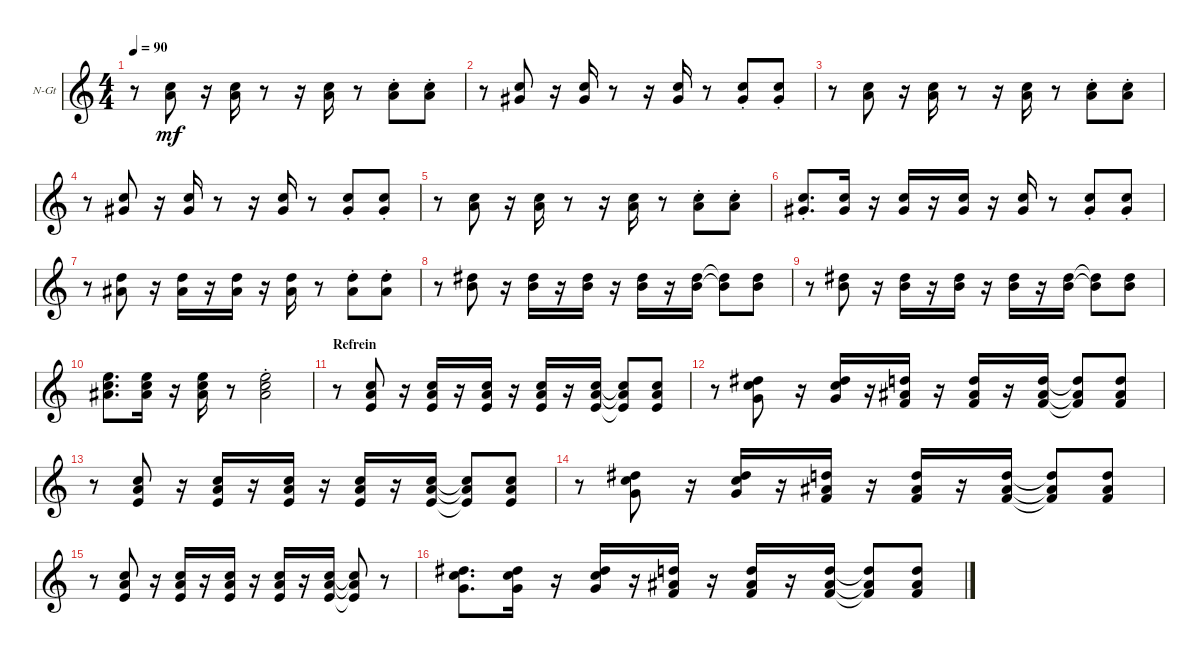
\defaultSystemsLayout 4
\bracketExtendMode groupsimilarinstruments
\firstSystemTrackNameOrientation horizontal
\otherSystemsTrackNameOrientation horizontal
\track ("Nylon Guitar" "N-Gt") {instrument acousticguitarnylon}
\staff {score}
\tuning (E4 B3 G3 D3 A2 E2)
\ts (4 4)
\tempo 90
\clef g2
\ks c
r.8{dy mf} (1.2 2.3).8 r.16 (2.3 1.2).16 r.8 r.16 (2.3 1.2).16 r.8 (2.3{st} 1.2{st}).8 (2.3{st} 1.2{st}).8 |
r.8 (1.3 1.2).8 r.16 (1.3 1.2).16 r.8 r.16 (1.2 1.3).16 r.8 (1.2{st} 1.3{st}).8 (1.2{st} 1.3{st}).8 |
r.8 (1.2 2.3).8 r.16 (2.3 1.2).16 r.8 r.16 (2.3 1.2).16 r.8 (2.3{st} 1.2{st}).8 (2.3{st} 1.2{st}).8 |
r.8 (1.3 1.2).8 r.16 (1.3 1.2).16 r.8 r.16 (1.2 1.3).16 r.8 (1.2{st} 1.3{st}).8 (1.2{st} 1.3{st}).8 |
r.8 (1.2 2.3).8 r.16 (2.3 1.2).16 r.8 r.16 (2.3 1.2).16 r.8 (2.3{st} 1.2{st}).8 (2.3{st} 1.2{st}).8 |
(1.2{st} 1.3{st}).8{d} (1.3 1.2).16 r.16 (1.2 1.3).16 r.16 (1.3 1.2).16 r.16 (1.2 1.3).16 r.8 (1.2{st} 1.3{st}).8 (1.3{st} 1.2{st}).8 |
r.8 (3.2 3.3).8 r.16 (3.2 3.3).16 r.16 (3.3 3.2).16 r.16 (3.2 3.3).16 r.8 (3.3{st} 3.2{st}).8 (3.3{st} 3.2{st}).8 |
r.8 (0.2 8.3).8 r.16 (0.2 8.3).16 r.16 (4.2 4.3).16 r.16 (4.2 4.3).16 r.16 (0.2 8.3).16 (0.2{t} 8.3{t}).8 (0.2 8.3).8 |
r.8 (0.2 8.3).8 r.16 (0.2 8.3).16 r.16 (4.2 4.3).16 r.16 (4.2 4.3).16 r.16 (0.2 8.3).16 (0.2{t} 8.3{t}).8 (0.2 8.3).8 |
(1.2 3.3 0.1).8{d} (1.2 0.1 3.3).16 r.16 (3.3 0.1 1.2).16 r.8 (0.1{st} 3.3{st} 1.2{st}).2 |
\section ("" "Refrein")
r.8 (1.2 2.4 2.3).8 r.16 (2.4 2.3 1.2).16 r.16 (1.2 2.4 2.3).16 r.16 (2.4 1.2 2.3).16 r.16 (1.2 2.4 2.3).16 (2.3{t} 2.4{t} 1.2{t}).8 (2.3 2.4 1.2).8 |
r.8 (4.2 5.3 5.4).8 r.16 (4.2 5.3 5.4).16 r.16 (3.4 3.3 3.2).16 r.16 (3.4 3.3 3.2).16 r.16 (3.4 3.3 3.2).16 (3.4{t} 3.3{t} 3.2{t}).8 (3.4 3.3 3.2).8 |
r.8 (1.2 2.4 2.3).8 r.16 (2.4 2.3 1.2).16 r.16 (1.2 2.4 2.3).16 r.16 (2.4 1.2 2.3).16 r.16 (1.2 2.4 2.3).16 (2.3{t} 2.4{t} 1.2{t}).8 (2.3 2.4 1.2).8 |
r.8 (4.2 5.3 5.4).8 r.16 (4.2 5.3 5.4).16 r.16 (3.4 3.3 3.2).16 r.16 (3.4 3.3 3.2).16 r.16 (3.4 3.3 3.2).16 (3.4{t} 3.3{t} 3.2{t}).8 (3.4 3.3 3.2).8 |
r.8 (1.2 2.4 2.3).8 r.16 (2.4 2.3 1.2).16 r.16 (1.2 2.4 2.3).16 r.16 (2.4 1.2 2.3).16 r.16 (1.2 2.4 2.3).16 (2.3{t} 2.4{t} 1.2{t}).8 r.8 |
(0.3 1.2 13.4).8{d} (0.3 1.2 13.4).16 r.16 (1.2 8.3 5.4).16 r.16 (3.3 3.2 3.4).16 r.16 (3.4 3.3 3.2).16 r.16 (3.3 3.4 3.2).16 (3.3{t} 3.4{t} 3.2{t}).8 (3.3 3.4 3.2).8
